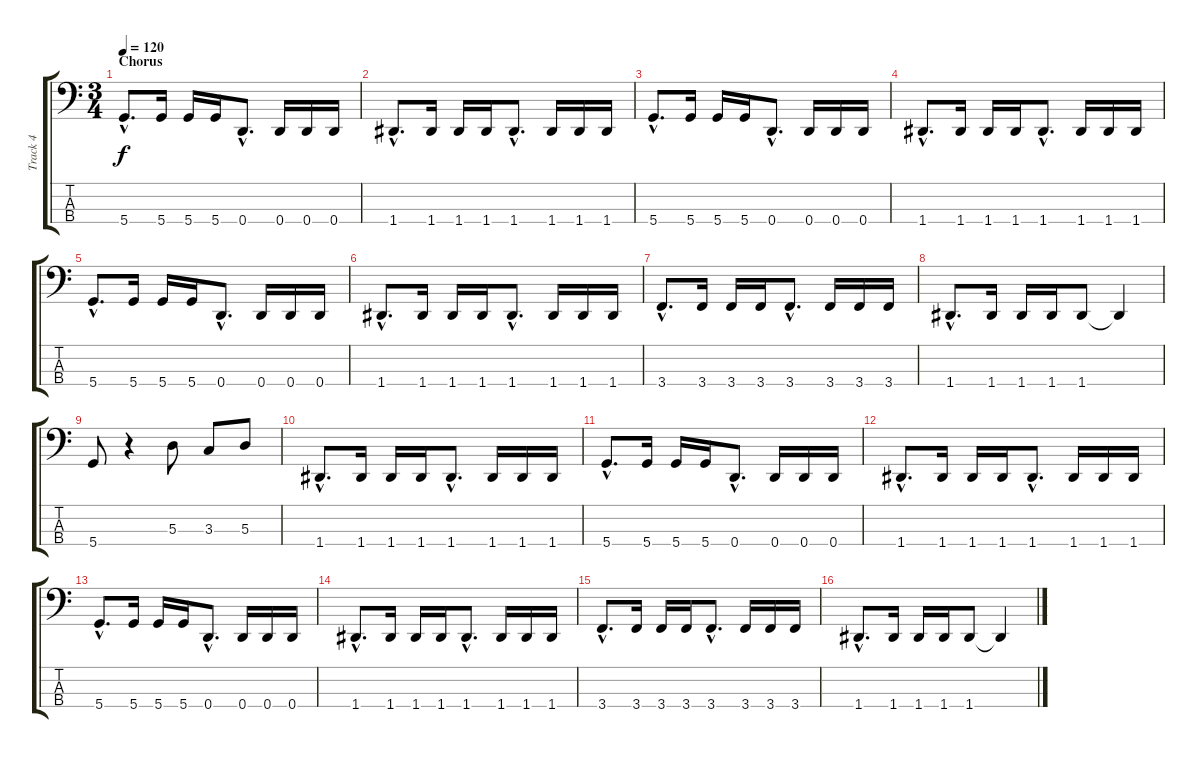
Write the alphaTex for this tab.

\track ("Track 4" "Track 4") {instrument electricbasspick}
\staff {score tabs}
\tuning (G2 D2 A1 D1) {hide}
\ts (3 4)
\section ("" "Chorus")
\tempo 120
\clef f4
\ks c
5.4{hac}.8{d dy f} 5.4.16 5.4.16 5.4.16 0.4{hac}.8{d} 0.4.16 0.4.16 0.4.16 |
1.4{hac}.8{d} 1.4.16 1.4.16 1.4.16 1.4{hac}.8{d} 1.4.16 1.4.16 1.4.16 |
5.4{hac}.8{d} 5.4.16 5.4.16 5.4.16 0.4{hac}.8{d} 0.4.16 0.4.16 0.4.16 |
1.4{hac}.8{d} 1.4.16 1.4.16 1.4.16 1.4{hac}.8{d} 1.4.16 1.4.16 1.4.16 |
5.4{hac}.8{d} 5.4.16 5.4.16 5.4.16 0.4{hac}.8{d} 0.4.16 0.4.16 0.4.16 |
1.4{hac}.8{d} 1.4.16 1.4.16 1.4.16 1.4{hac}.8{d} 1.4.16 1.4.16 1.4.16 |
3.4{hac}.8{d} 3.4.16 3.4.16 3.4.16 3.4{hac}.8{d} 3.4.16 3.4.16 3.4.16 |
1.4{hac}.8{d} 1.4.16 1.4.16 1.4.16 1.4.8 1.4{t}.4 |
5.4.8 r.4 5.3.8 3.3.8 5.3.8 |
1.4{hac}.8{d} 1.4.16 1.4.16 1.4.16 1.4{hac}.8{d} 1.4.16 1.4.16 1.4.16 |
5.4{hac}.8{d} 5.4.16 5.4.16 5.4.16 0.4{hac}.8{d} 0.4.16 0.4.16 0.4.16 |
1.4{hac}.8{d} 1.4.16 1.4.16 1.4.16 1.4{hac}.8{d} 1.4.16 1.4.16 1.4.16 |
5.4{hac}.8{d} 5.4.16 5.4.16 5.4.16 0.4{hac}.8{d} 0.4.16 0.4.16 0.4.16 |
1.4{hac}.8{d} 1.4.16 1.4.16 1.4.16 1.4{hac}.8{d} 1.4.16 1.4.16 1.4.16 |
3.4{hac}.8{d} 3.4.16 3.4.16 3.4.16 3.4{hac}.8{d} 3.4.16 3.4.16 3.4.16 |
1.4{hac}.8{d} 1.4.16 1.4.16 1.4.16 1.4.8 1.4{t}.4
